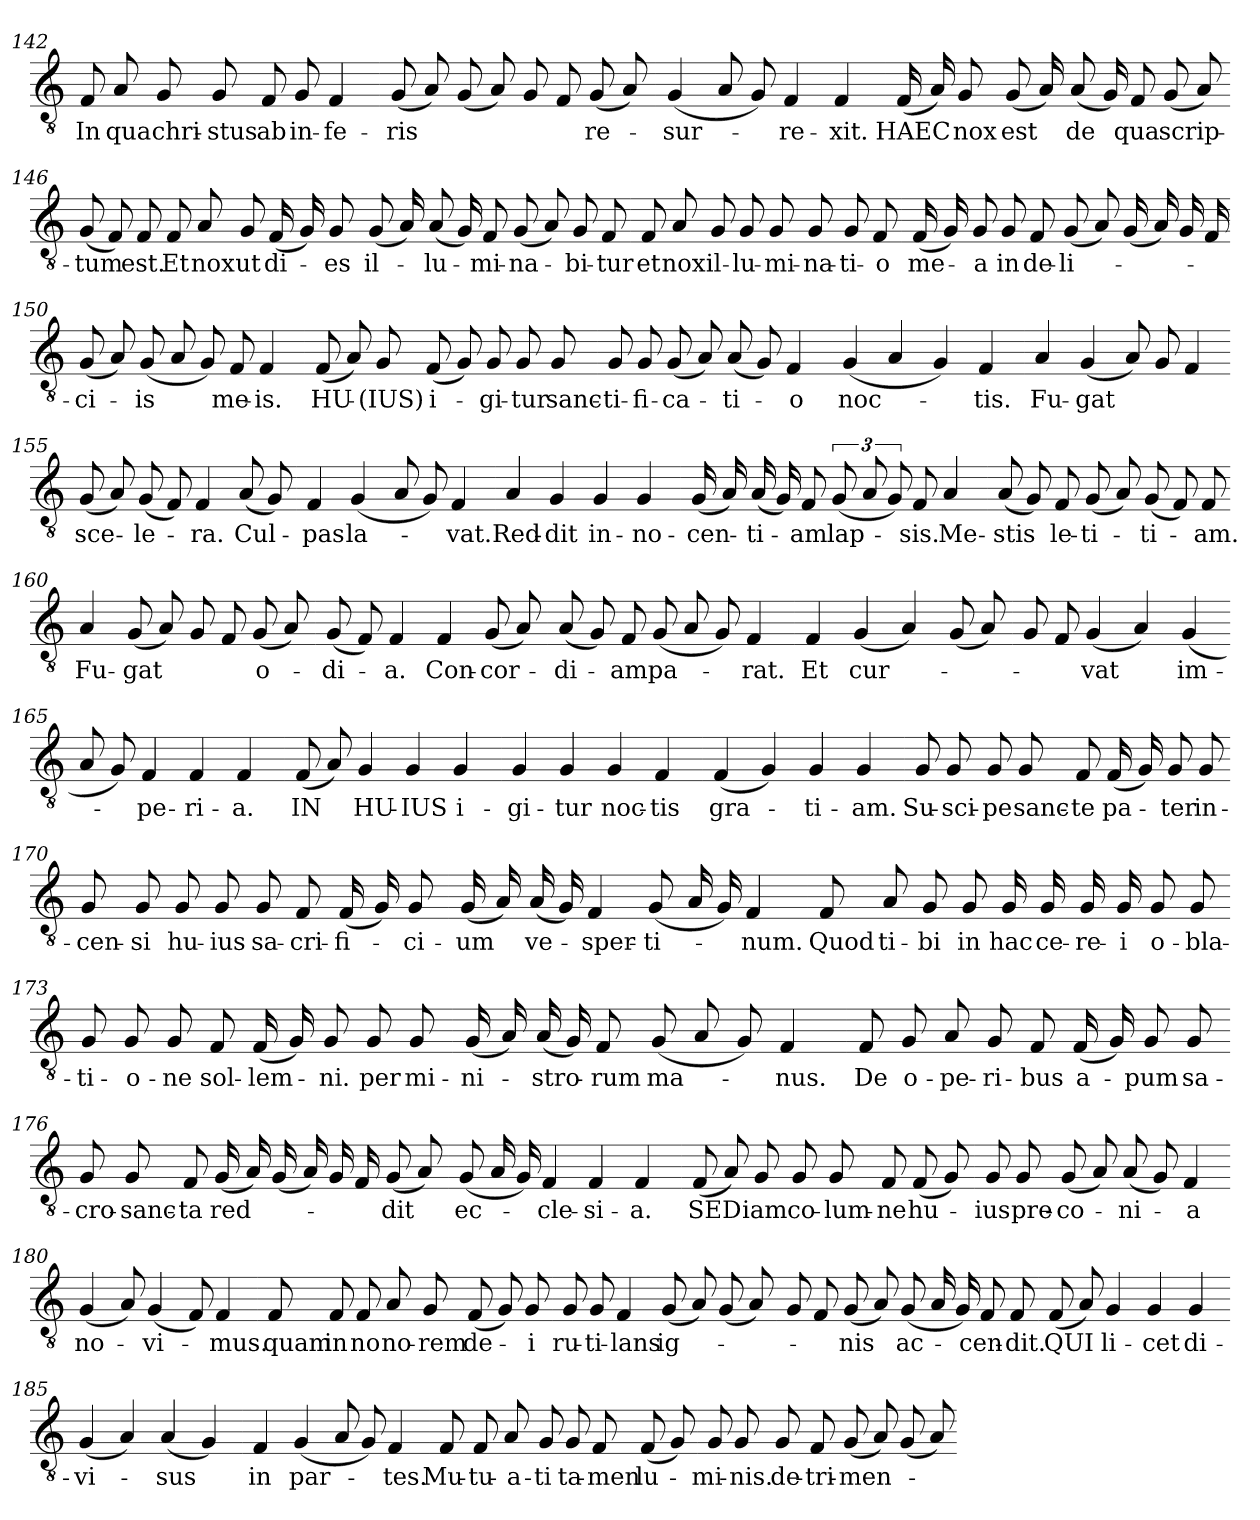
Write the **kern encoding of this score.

**kern	**text
*part1	*part1
*staff1	*staff1
*clefGv2	*
*k[]	*
=142	=142
8F	In
8A	qua
8G	chri-
8G	-stus
8F	ab
8G	in-
4F	-fe-
=143-	=143-
(8G	-ris
8A)	.
(8G	.
8A)	.
8G	.
8F	.
(8G	re-
8A)	.
=144-	=144-
(4G	-sur-
8A	.
8G)	.
4F	-re-
4F	-xit.
=145-	=145-
(16F	HAEC
16A)	.
8G	nox
(8G	est
16A)	.
(8A	de
16G)	.
8F	qua
(8G	scrip-
8A)	.
=146-	=146-
(8G	-tum
8F)	.
8F	est.
8F	Et
8A	nox
8G	ut
(16F	di-
16G)	.
8G	-es
=147-	=147-
(8G	il-
16A)	.
(8A	-lu-
16G)	.
8F	-mi-
(8G	-na-
8A)	.
8G	-bi-
8F	-tur
=148-	=148-
8F	et
8A	nox
8G	il-
8G	-lu-
8G	-mi-
8G	-na-
8G	-ti-
8F	-o
=149-	=149-
(16F	me-
16G)	.
8G	-a
8G	in
8F	de-
(8G	-li-
8A)	.
(16G	.
16A)	.
16G	.
16F	.
=150-	=150-
(8G	-ci-
8A)	.
(8G	-is
8A	.
8G)	.
8F	me-
4F	-is.
=151-	=151-
(8F	HU-
8A)	.
8G	-(IUS)
(8F	i-
8G)	.
8G	-gi-
8G	-tur
8G	sanc-
=152-	=152-
8G	-ti-
8G	-fi-
(8G	-ca-
8A)	.
(8A	-ti-
8G)	.
4F	-o
=153-	=153-
(4G	noc-
4A	.
4G)	.
4F	-tis.
=154-	=154-
4A	Fu-
(4G	-gat
8A)	.
8G	.
4F	.
=155-	=155-
(8G	sce-
8A)	.
(8G	-le-
8F)	.
4F	-ra.
(8A	Cul-
8G)	.
=156-	=156-
4F	-pas
(4G	la-
8A	.
8G)	.
4F	-vat.
=157-	=157-
4A	Red-
4G	-dit
4G	in-
4G	-no-
=158-	=158-
(16G	-cen-
16A)	.
(16A	-ti-
16G)	.
8F	-am
(12G	lap-
12A	.
12G)	.
8F	-sis.
4A	Me-
=159-	=159-
(8A	-stis
8G)	.
8F	le-
(8G	-ti-
8A)	.
(8G	-ti-
8F)	.
8F	-am.
=160-	=160-
4A	Fu-
(8G	-gat
8A)	.
8G	.
8F	.
(8G	o-
8A)	.
=161-	=161-
(8G	-di-
8F)	.
4F	-a.
4F	Con-
(8G	-cor-
8A)	.
=162-	=162-
(8A	-di-
8G)	.
8F	-am
(8G	pa-
8A	.
8G)	.
4F	-rat.
=163-	=163-
4F	Et
(4G	cur-
4A)	.
(8G	.
8A)	.
=164-	=164-
8G	.
8F	.
(4G	-vat
4A)	.
(4G	im-
=165-	=165-
8A	.
8G)	.
4F	-pe-
4F	-ri-
4F	-a.
=166-	=166-
(8F	IN
8A)	.
4G	HU-
4G	-IUS
4G	i-
=167-	=167-
4G	-gi-
4G	-tur
4G	noc-
4F	-tis
=168-	=168-
(4F	gra-
4G)	.
4G	-ti-
4G	-am.
=169-	=169-
8G	Su-
8G	-sci-
8G	-pe
8G	sanc-
8F	-te
(16F	pa-
16G)	.
8G	-ter
8G	in-
=170-	=170-
8G	-cen-
8G	-si
8G	hu-
8G	-ius
8G	sa-
8F	-cri-
(16F	-fi-
16G)	.
8G	-ci-
=171-	=171-
(16G	-um
16A)	.
(16A	ve-
16G)	.
4F	-sper-
(8G	-ti-
16A	.
16G)	.
4F	-num.
=172-	=172-
8F	Quod
8A	ti-
8G	-bi
8G	in
16G	hac
16G	ce-
16G	-re-
16G	-i
8G	o-
8G	-bla-
=173-	=173-
8G	-ti-
8G	-o-
8G	-ne
8F	sol-
(16F	-lem-
16G)	.
8G	-ni.
8G	per
8G	mi-
=174-	=174-
(16G	-ni-
16A)	.
(16A	-stro-
16G)	.
8F	-rum
(8G	ma-
8A	.
8G)	.
4F	-nus.
=175-	=175-
8F	De
8G	o-
8A	-pe-
8G	-ri-
8F	-bus
(16F	a-
16G)	.
8G	-pum
8G	sa-
=176-	=176-
8G	-cro-
8G	-sanc-
8F	-ta
(16G	red-
16A)	.
(16G	.
16A)	.
16G	.
16F	.
(8G	-dit
8A)	.
=177-	=177-
(8G	ec-
16A	.
16G)	.
4F	-cle-
4F	-si-
4F	-a.
=178-	=178-
(8F	SED
8A)	.
8G	iam
8G	co-
8G	-lum-
8F	-ne
(8F	hu-
8G)	.
=179-	=179-
8G	-ius
8G	pre-
(8G	-co-
8A)	.
(8A	-ni-
8G)	.
4F	-a
=180-	=180-
(4G	no-
8A)	.
(4G	-vi-
8F)	.
4F	-mus.
=181-	=181-
8F	quam
8F	in
8F	no
8A	no-
8G	-rem
(8F	de-
8G)	.
8G	-i
=182-	=182-
8G	ru-
8G	-ti-
4F	-lans
(8G	ig-
8A)	.
(8G	.
8A)	.
=183-	=183-
8G	.
8F	.
(8G	-nis
8A)	.
(8G	ac-
16A	.
16G)	.
8F	-cen-
8F	-dit.
=184-	=184-
(8F	QUI
8A)	.
4G	li-
4G	-cet
4G	di-
=185-	=185-
(4G	-vi-
4A)	.
(4A	-sus
4G)	.
=186-	=186-
4F	in
(4G	par-
8A	.
8G)	.
4F	-tes.
=187-	=187-
8F	Mu-
8F	-tu-
8A	-a-
8G	-ti
8G	ta-
8F	-men
(8F	lu-
8G)	.
=188-	=188-
8G	-mi-
8G	-nis.
8G	de-
8F	-tri-
(8G	-men-
8A)	.
(8G	.
8A)	.
=-	=-
*-	*-
